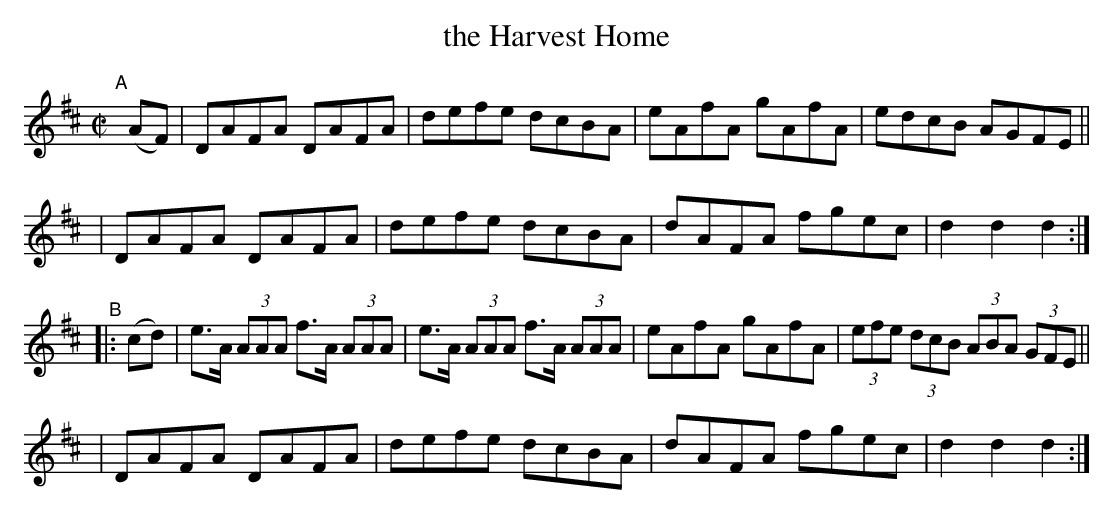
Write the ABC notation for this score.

X:1
T: the Harvest Home
M: C|
L: 1/8
K: D
"^A"[|] (AF) \
| DAFA DAFA | defe dcBA | eAfA gAfA | edcB AGFE ||
| DAFA DAFA | defe dcBA | dAFA fgec | d2 d2 d2 :|
"^B"|: (cd) \
| e>A (3AAA f>A (3AAA | e>A (3AAA f>A (3AAA | eAfA gAfA | (3efe (3dcB (3ABA (3GFE ||
| DAFA DAFA | defe dcBA | dAFA fgec | d2 d2 d2 :|
